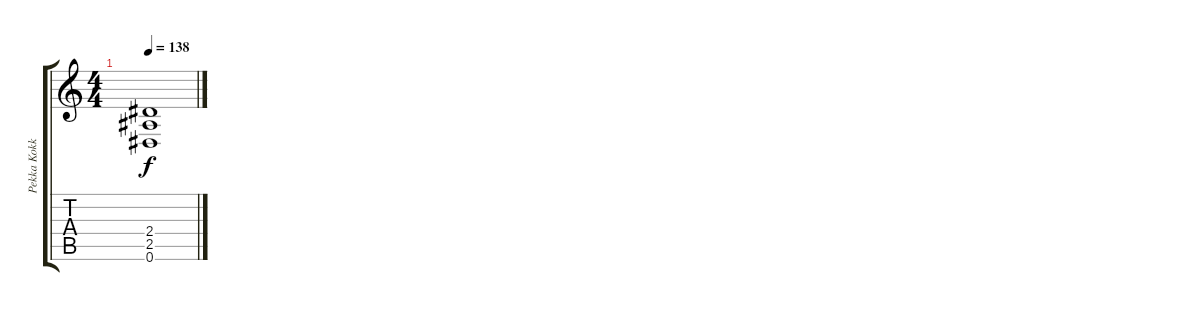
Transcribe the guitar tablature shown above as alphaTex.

\track ("Pekka Kokko" "Pekka Kokk") {instrument distortionguitar}
\staff {score tabs}
\tuning (Eb4 Bb3 Gb3 Db3 Ab2 Eb2) {hide}
\ts (4 4)
\tempo 138
\clef g2
\ks c
(2.4{t} 2.5{t} 0.6{t}).1{dy f}
